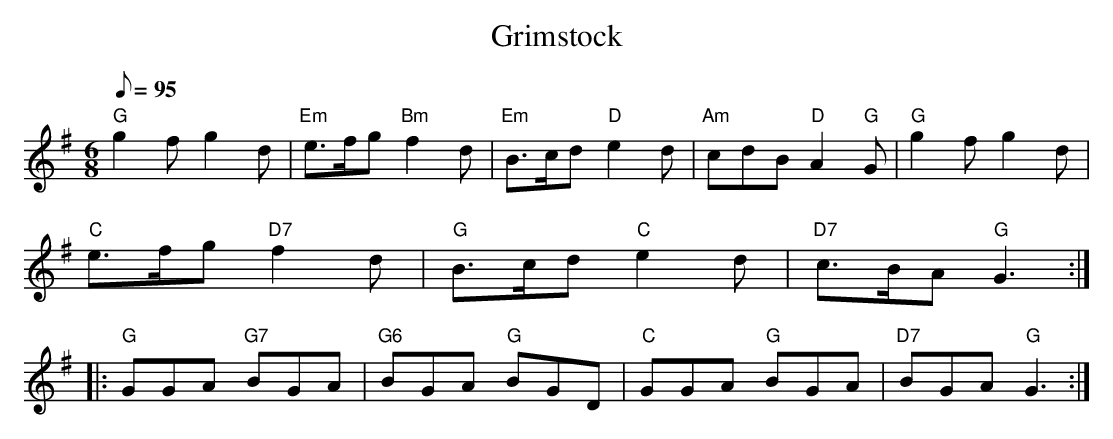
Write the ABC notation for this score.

X:1
T:Grimstock
M:6/8
L:1/8
Q:95
K:G
"G"g2f g2d | "Em"e>fg "Bm"f2d | \
"Em"B>cd "D"e2d | "Am"cdB "D"A2"G"G | \
"G"g2f g2d | "C"e>fg "D7"f2d | \
"G"B>cd "C"e2d | "D7"c>BA "G"G3 :: \
"G"GGA "G7"BGA | "G6"BGA "G"BGD | \
"C"GGA "G"BGA | "D7"BGA "G"G3 :|
